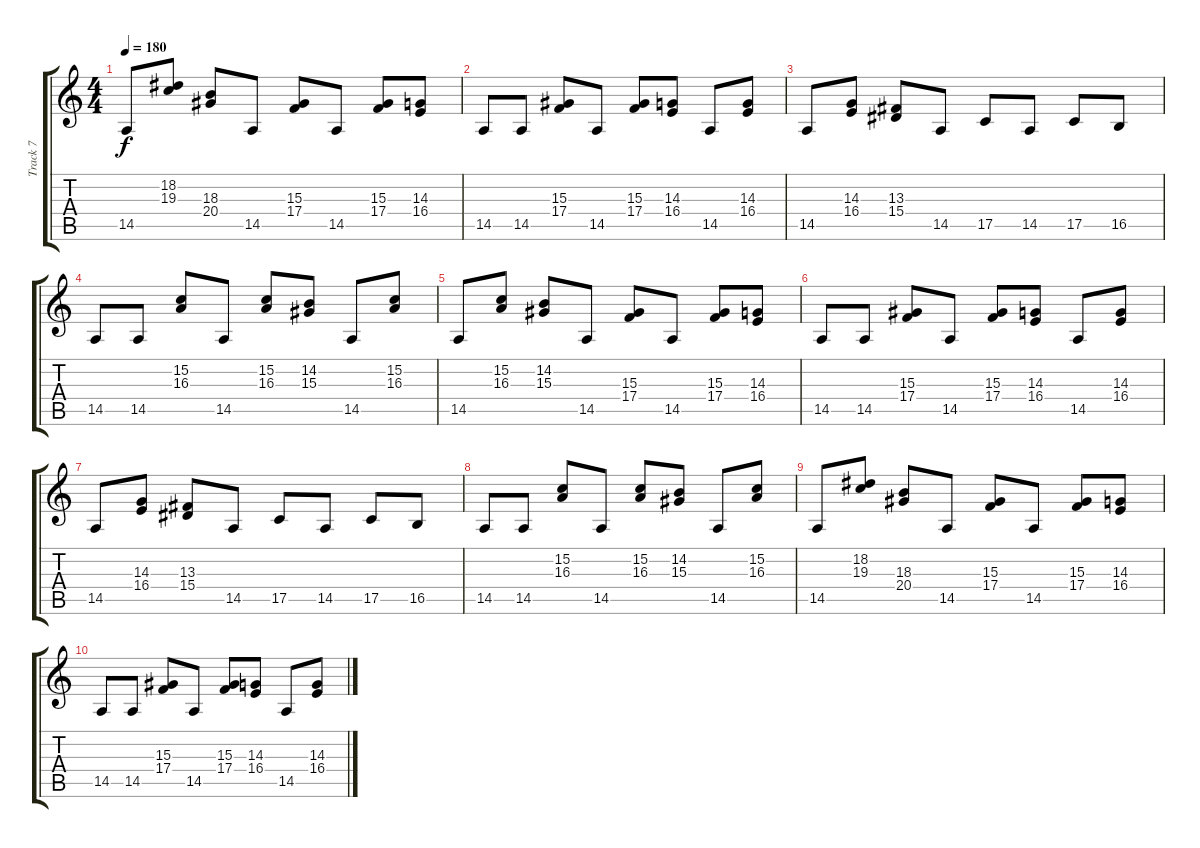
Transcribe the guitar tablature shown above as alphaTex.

\track ("Track 7" "Track 7") {instrument koto}
\staff {score tabs}
\tuning (D4 A3 F3 C3 G2 D2) {hide}
\ts (4 4)
\tempo 180
\clef g2
\ks c
14.5.8{dy f} (18.2 19.3).8 (18.3 20.4).8 14.5.8 (15.3 17.4).8 14.5.8 (15.3 17.4).8 (14.3 16.4).8 |
14.5.8 14.5.8 (15.3 17.4).8 14.5.8 (15.3 17.4).8 (14.3 16.4).8 14.5.8 (14.3 16.4).8 |
14.5.8 (14.3 16.4).8 (13.3 15.4).8 14.5.8 17.5.8 14.5.8 17.5.8 16.5.8 |
14.5.8 14.5.8 (15.2 16.3).8 14.5.8 (15.2 16.3).8 (14.2 15.3).8 14.5.8 (15.2 16.3).8 |
14.5.8 (15.2 16.3).8 (14.2 15.3).8 14.5.8 (15.3 17.4).8 14.5.8 (15.3 17.4).8 (14.3 16.4).8 |
14.5.8 14.5.8 (15.3 17.4).8 14.5.8 (15.3 17.4).8 (14.3 16.4).8 14.5.8 (14.3 16.4).8 |
14.5.8 (14.3 16.4).8 (13.3 15.4).8 14.5.8 17.5.8 14.5.8 17.5.8 16.5.8 |
14.5.8 14.5.8 (15.2 16.3).8 14.5.8 (15.2 16.3).8 (14.2 15.3).8 14.5.8 (15.2 16.3).8 |
14.5.8 (18.2 19.3).8 (18.3 20.4).8 14.5.8 (15.3 17.4).8 14.5.8 (15.3 17.4).8 (14.3 16.4).8 |
14.5.8 14.5.8 (15.3 17.4).8 14.5.8 (15.3 17.4).8 (14.3 16.4).8 14.5.8 (14.3 16.4).8
